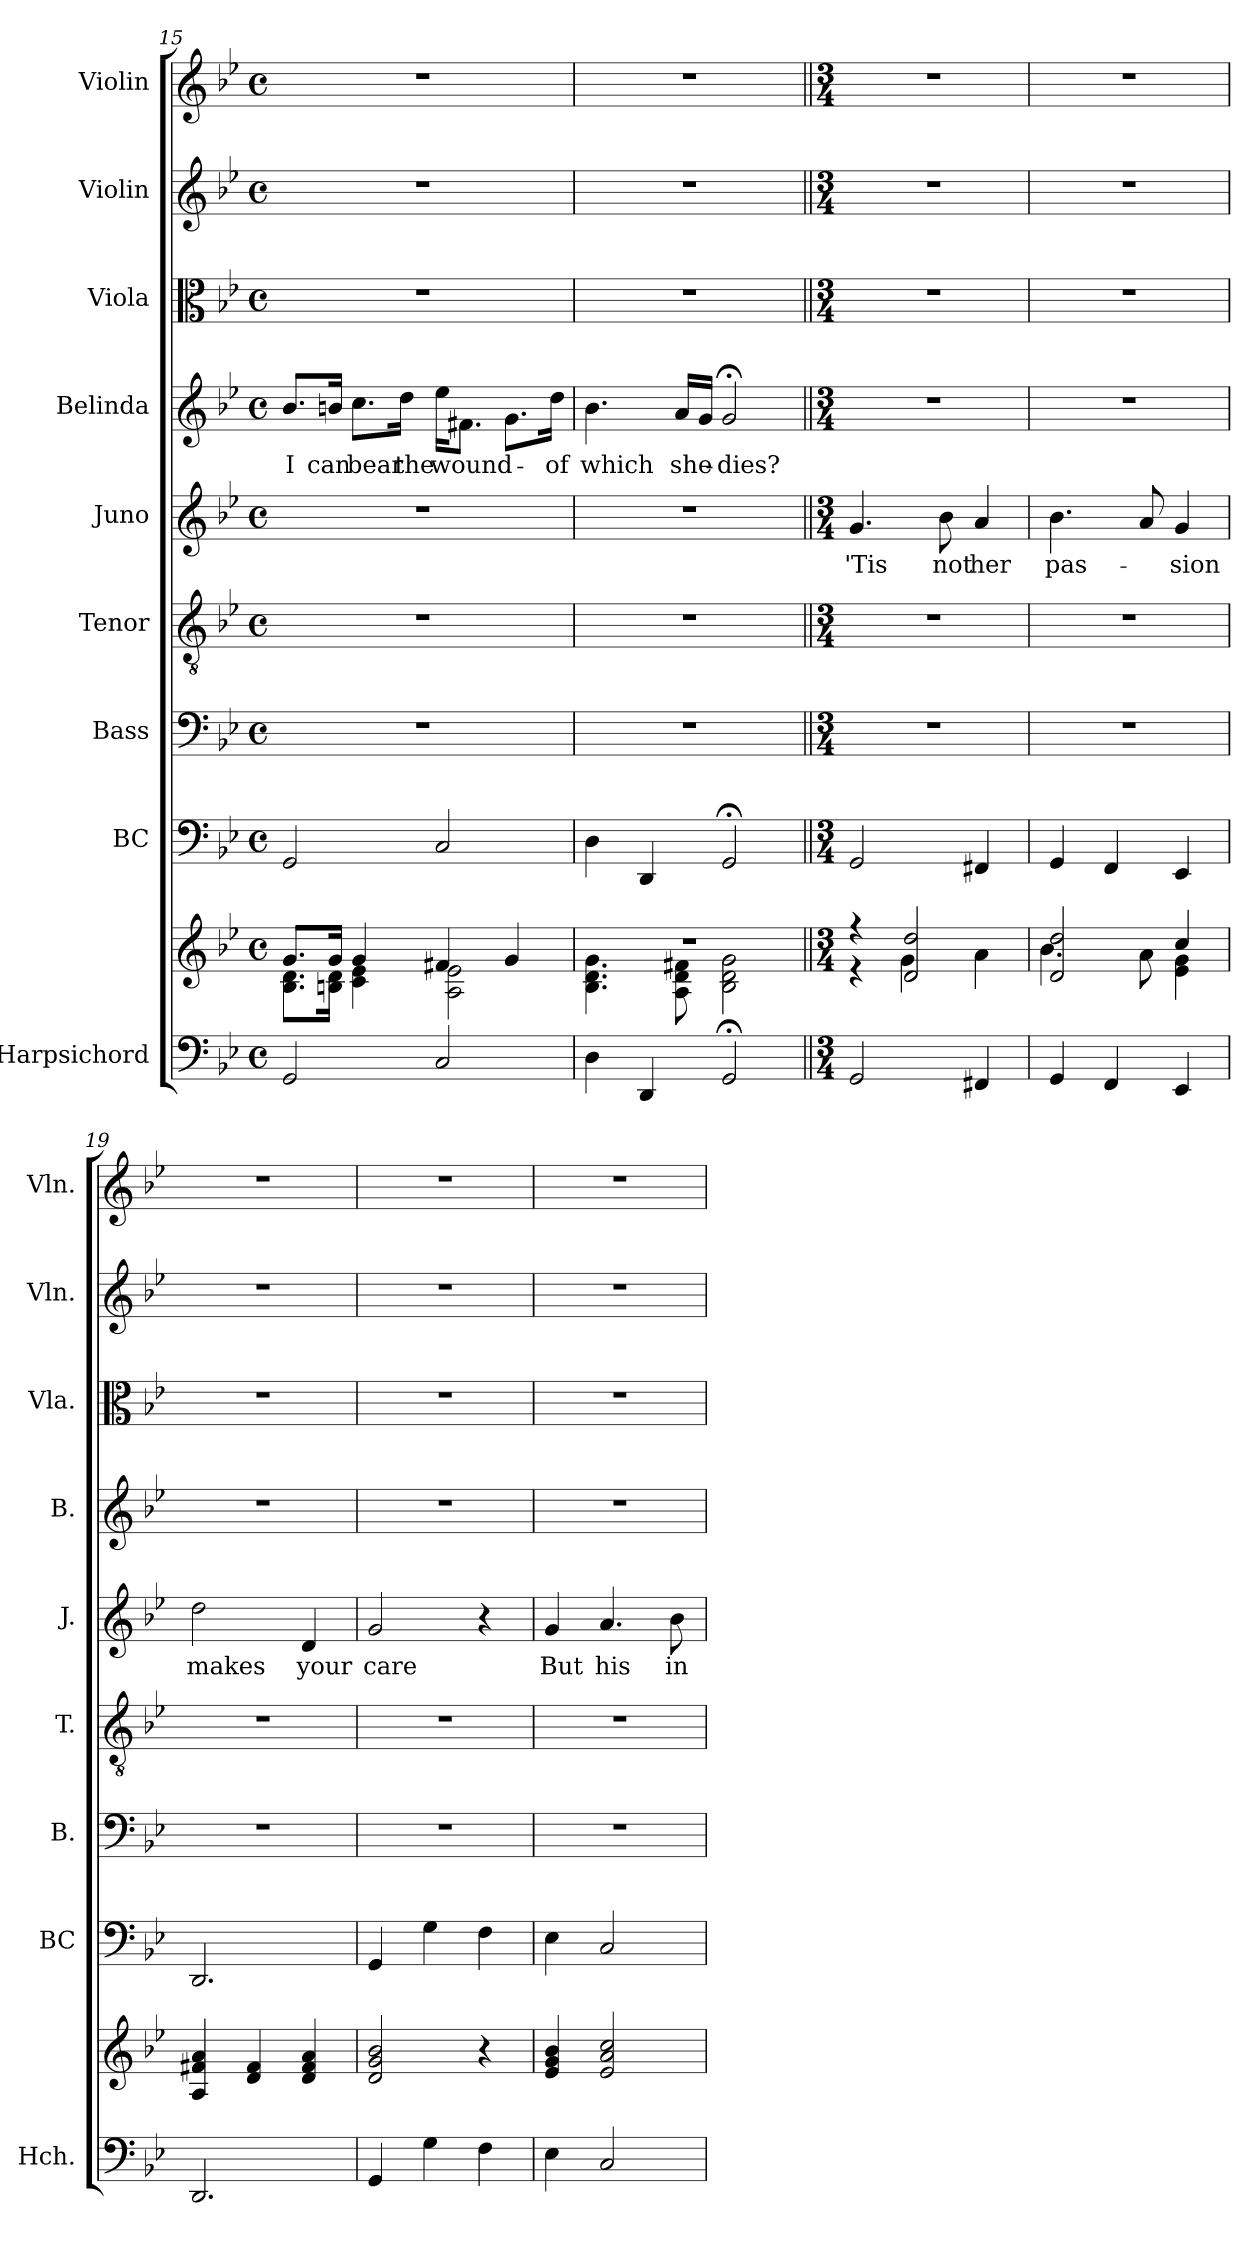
**kern	**kern	**kern	**kern	**kern	**kern	**text	**kern	**text	**kern	**kern	**kern
*part9	*part9	*part8	*part7	*part6	*part5	*part5	*part4	*part4	*part3	*part2	*part1
*staff10	*staff9	*staff8	*staff7	*staff6	*staff5	*staff5	*staff4	*staff4	*staff3	*staff2	*staff1
*I"Harpsichord	*	*I"BC	*I"Bass	*I"Tenor	*I"Juno	*	*I"Belinda	*	*I"Viola	*I"Violin	*I"Violin
*I'Hch.	*	*I'BC	*I'B.	*I'T.	*I'J.	*	*I'B.	*	*I'Vla.	*I'Vln.	*I'Vln.
*clefF4	*clefG2	*clefF4	*clefF4	*clefGv2	*clefG2	*	*clefG2	*	*clefC3	*clefG2	*clefG2
*k[b-e-]	*k[b-e-]	*k[b-e-]	*k[b-e-]	*k[b-e-]	*k[b-e-]	*	*k[b-e-]	*	*k[b-e-]	*k[b-e-]	*k[b-e-]
*M4/4	*M4/4	*M4/4	*M4/4	*M4/4	*M4/4	*	*M4/4	*	*M4/4	*M4/4	*M4/4
*met(c)	*met(c)	*met(c)	*met(c)	*met(c)	*met(c)	*	*met(c)	*	*met(c)	*met(c)	*met(c)
=15	=15	=15	=15	=15	=15	=15	=15	=15	=15	=15	=15
*	*^	*	*	*	*	*	*	*	*	*	*
!	!	!	!	!	!	!	!	!	!LO:LY:b	!	!	!
2GG/	8.g/L	8.B-\ 8.d\L	2GG/	1r	1r	1r	.	8.b-/L	I	1r	1r	1r
!	!	!	!	!	!	!	!	!	!LO:LY:b	!	!	!
.	16g/Jk	16Bn\ 16d\Jk	.	.	.	.	.	16bn/Jk	can	.	.	.
!	!	!	!	!	!	!	!	!	!LO:LY:b	!	!	!
.	4g/	4c\ 4e-\	.	.	.	.	.	8.cc\L	bear	.	.	.
!	!	!	!	!	!	!	!	!	!LO:LY:b	!	!	!
.	.	.	.	.	.	.	.	16dd\Jk	the	.	.	.
!	!	!	!	!	!	!	!	!	!LO:LY:b	!	!	!
2C/	4f#X/	2A\ 2e-\	2C/	.	.	.	.	16ee-\KL	wound-	.	.	.
.	.	.	.	.	.	.	.	8.f#X\J	.	.	.	.
.	4g/	.	.	.	.	.	.	8.g\L	.	.	.	.
!	!	!	!	!	!	!	!	!	!LO:LY:b	!	!	!
.	.	.	.	.	.	.	.	16dd\Jk	-of	.	.	.
!!LO:LB:g=z
=16	=16	=16	=16	=16	=16	=16	=16	=16	=16	=16	=16	=16
!	!	!	!	!	!	!	!	!	!LO:LY:b	!	!	!
4D\	1r	4.B-\ 4.d\ 4.g\	4D\	1r	1r	1r	.	4.b-\	which	1r	1r	1r
4DD/	.	.	4DD/	.	.	.	.	.	.	.	.	.
!	!	!	!	!	!	!	!	!	!LO:LY:b	!	!	!
.	.	8A\ 8d\ 8f#X\	.	.	.	.	.	16a/LL	she-	.	.	.
.	.	.	.	.	.	.	.	16g/JJ	.	.	.	.
!	!	!	!	!	!	!	!	!	!LO:LY:b	!	!	!
2GG;</	.	2B-\ 2d\ 2g\	2GG;</	.	.	.	.	2g;</	-dies?	.	.	.
=17||	=17||	=17||	=17||	=17||	=17||	=17||	=17||	=17||	=17||	=17||	=17||	=17||
*M3/4	*M3/4	*	*M3/4	*M3/4	*M3/4	*M3/4	*	*M3/4	*	*M3/4	*M3/4	*M3/4
*	*	*	*	*	*	*	*	*	*	*	*	*MM120
!	!	!	!	!	!	!	!LO:LY:b	!	!	!	!	!
2GG/	4r	4r	2GG/	2.r	2.r	4.g/	'Tis	2.r	.	2.r	2.r	2.r
.	2d/ 2dd/	4g\	.	.	.	.	.	.	.	.	.	.
!	!	!	!	!	!	!	!LO:LY:b	!	!	!	!	!
.	.	.	.	.	.	8b-\	not	.	.	.	.	.
!	!	!	!	!	!	!	!LO:LY:b	!	!	!	!	!
4FF#X/	.	4a\	4FF#X/	.	.	4a/	her	.	.	.	.	.
=18	=18	=18	=18	=18	=18	=18	=18	=18	=18	=18	=18	=18
!	!	!	!	!	!	!	!LO:LY:b	!	!	!	!	!
4GG/	2d/ 2dd/	4.b-\	4GG/	2.r	2.r	4.b-\	pas-	2.r	.	2.r	2.r	2.r
4FF/	.	.	4FF/	.	.	.	.	.	.	.	.	.
.	.	8a\	.	.	.	8a/	.	.	.	.	.	.
!	!	!	!	!	!	!	!LO:LY:b	!	!	!	!	!
4EE-/	4cc/	4e-\ 4g\	4EE-/	.	.	4g/	-sion	.	.	.	.	.
=19	=19	=19	=19	=19	=19	=19	=19	=19	=19	=19	=19	=19
!	!	!	!	!	!	!	!LO:LY:b	!	!	!	!	!
*	*v	*v	*	*	*	*	*	*	*	*	*	*
2.DD/	4A/ 4f#X/ 4a/	2.DD/	2.r	2.r	2dd\	makes	2.r	.	2.r	2.r	2.r
.	4d/ 4f#/	.	.	.	.	.	.	.	.	.	.
!	!	!	!	!	!	!LO:LY:b	!	!	!	!	!
.	4d/ 4f#/ 4a/	.	.	.	4d/	your	.	.	.	.	.
=20	=20	=20	=20	=20	=20	=20	=20	=20	=20	=20	=20
!	!	!	!	!	!	!LO:LY:b	!	!	!	!	!
4GG/	2d/ 2g/ 2b-/	4GG/	2.r	2.r	2g/	care	2.r	.	2.r	2.r	2.r
4G\	.	4G\	.	.	.	.	.	.	.	.	.
4F\	4r	4F\	.	.	4r	.	.	.	.	.	.
=21	=21	=21	=21	=21	=21	=21	=21	=21	=21	=21	=21
!	!	!	!	!	!	!LO:LY:b	!	!	!	!	!
4E-\	4e-/ 4g/ 4b-/	4E-\	2.r	2.r	4g/	But	2.r	.	2.r	2.r	2.r
!	!	!	!	!	!	!LO:LY:b	!	!	!	!	!
2C/	2e-/ 2a/ 2cc/	2C/	.	.	4.a/	his	.	.	.	.	.
!	!	!	!	!	!	!LO:LY:b	!	!	!	!	!
.	.	.	.	.	8b-\	in-	.	.	.	.	.
=	=	=	=	=	=	=	=	=	=	=	=
*-	*-	*-	*-	*-	*-	*-	*-	*-	*-	*-	*-
